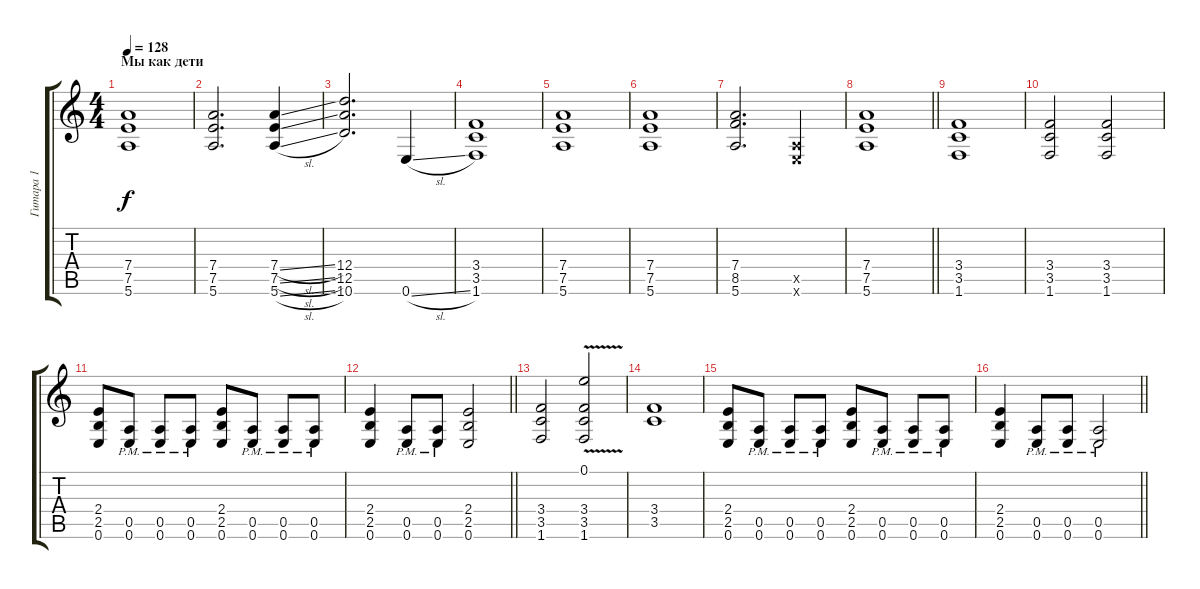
\track ("Гитара 1" "Гитара 1") {instrument distortionguitar}
\staff {score tabs}
\tuning (E4 B3 G3 D3 A2 E2) {hide}
\ts (4 4)
\section ("" "Мы как дети")
\tempo 128
\clef g2
\ks c
(7.4 7.5 5.6).1{dy f volume 12 instrument distortionguitar} |
(7.4 7.5 5.6).2{d} (7.4{sl} 7.5{sl} 5.6{sl}).4 |
(12.4 12.5 10.6).2{d} 0.6{sl}.4 |
(3.4 3.5 1.6).1 |
(7.4 7.5 5.6).1 |
(7.4 7.5 5.6).1 |
(7.4 8.5 5.6).2{d} (0.5{x} 0.6{x}).4 |
\barLineRight lightlight
(7.4 7.5 5.6).1 |
(3.4 3.5 1.6).1 |
(3.4 3.5 1.6).2 (3.4 3.5 1.6).2 |
(2.4 2.5 0.6).8 (0.5{pm} 0.6{pm}).8 (0.5{pm} 0.6{pm}).8 (0.5{pm} 0.6{pm}).8 (2.4 2.5 0.6).8 (0.5{pm} 0.6{pm}).8 (0.5{pm} 0.6{pm}).8 (0.5{pm} 0.6{pm}).8 |
\barLineRight lightlight
(2.4 2.5 0.6).4 (0.5{pm} 0.6{pm}).8 (0.5{pm} 0.6{pm}).8 (2.4 2.5 0.6).2 |
(3.4 3.5 1.6).2 (0.1{v} 3.4 3.5 1.6).2 |
(3.4 3.5).1 |
(2.4 2.5 0.6).8 (0.5{pm} 0.6{pm}).8 (0.5{pm} 0.6{pm}).8 (0.5{pm} 0.6{pm}).8 (2.4 2.5 0.6).8 (0.5{pm} 0.6{pm}).8 (0.5{pm} 0.6{pm}).8 (0.5{pm} 0.6{pm}).8 |
\barLineRight lightlight
(2.4 2.5 0.6).4 (0.5{pm} 0.6{pm}).8 (0.5{pm} 0.6{pm}).8 (0.5{pm} 0.6{pm}).2
